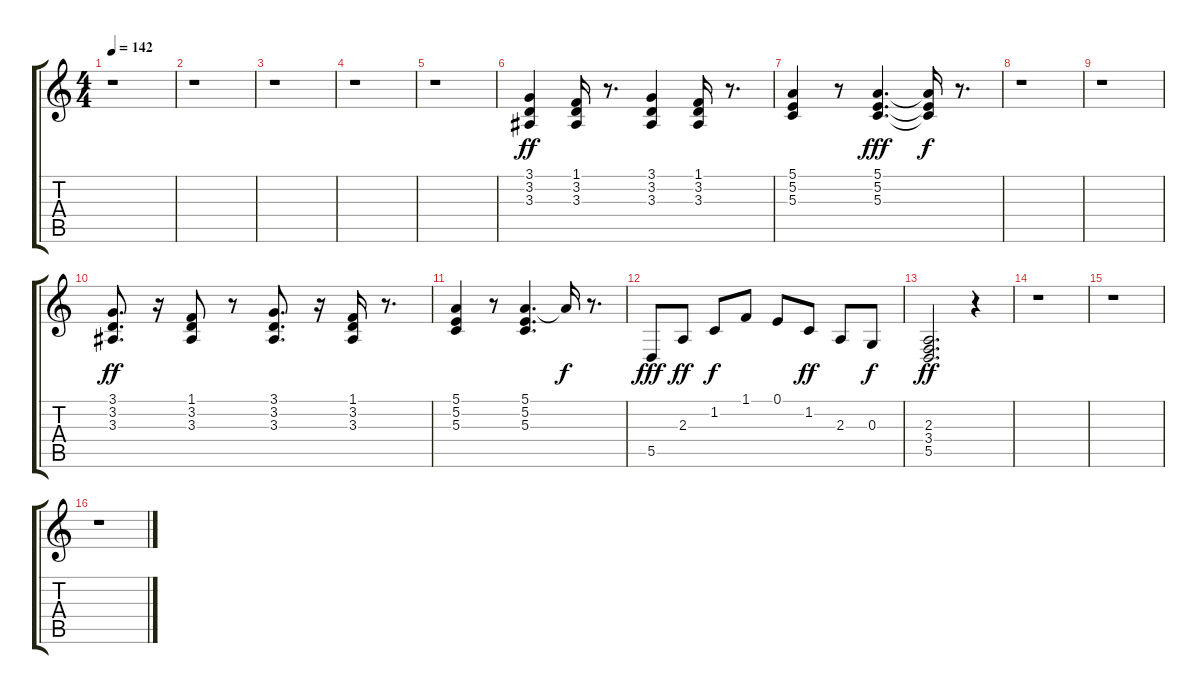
\track "" {instrument honkytonkpiano}
\staff {score tabs}
\tuning (E4 B3 G3 D3 A2 E2) {hide}
\ts (4 4)
\tempo 142
\clef g2
\ks c
r.1{dy f} |
r.1 |
r.1 |
r.1 |
r.1 |
(3.1 3.2 3.3).4{dy ff} (1.1 3.2 3.3).16 r.8{d} (3.1 3.2 3.3).4 (1.1 3.2 3.3).16 r.8{d} |
(5.1 5.2 5.3).4 r.8 (5.1 5.2 5.3).4{d dy fff} (5.1{t} 5.2{t} 5.3{t}).16{dy f} r.8{d} |
r.1 |
r.1 |
(3.1 3.2 3.3).8{d dy ff} r.16 (1.1 3.2 3.3).8 r.8 (3.1 3.2 3.3).8{d} r.16 (1.1 3.2 3.3).16 r.8{d} |
(5.1 5.2 5.3).4 r.8 (5.1 5.2 5.3).4{d} 5.1{t}.16{dy f} r.8{d} |
5.5.8{dy fff} 2.3.8{dy ff} 1.2.8{dy f} 1.1.8 0.1.8 1.2.8{dy ff} 2.3.8 0.3.8{dy f} |
(2.3 3.4 5.5).2{d dy ff} r.4 |
r.1 |
r.1 |
r.1
